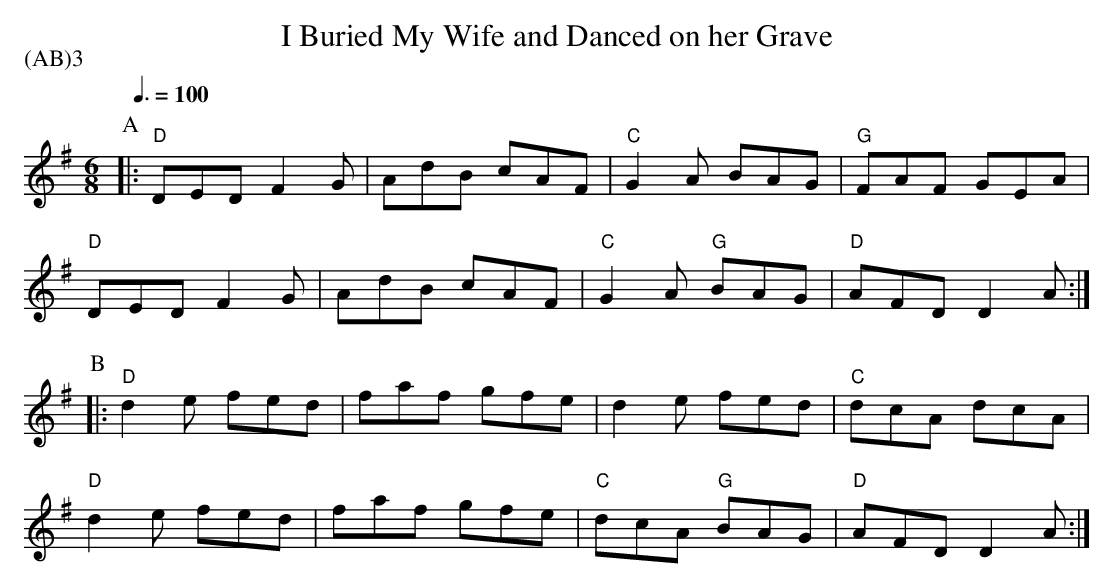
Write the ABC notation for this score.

X:1
T:I Buried My Wife and Danced on her Grave
P:(AB)3
M:6/8
L:1/8
Q:3/8=100
K:Dmix
[P:A]|:"D"DED F2 G|AdB cAF|"C" G2 A BAG|"G"FAF GEA|
"D"DED F2 G|AdB cAF|"C"G2A "G"BAG|"D"AFD D2 A:|
[P:B]|:"D"d2 e fed|faf gfe|d2 e fed|"C"dcA dcA|
"D"d2 e fed|faf gfe|"C"dcA "G"BAG|"D"AFD D2 A:|
